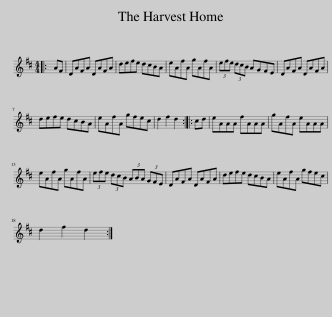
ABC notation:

X:1
L:1/8
M:4/4
I:linebreak $
K:D
V:1 treble
V:1
|: AF | DAFA DAFA | defe dcBA | eAfA gAfA | (3efe (3dcB AGFE | %5
 DAFA DAFA |$ defe dcBA | eAfA gfec | d2 f2 d2 :: cd | %10
 eAAA fAAA | gAfA eAAA |$ eAfA gAfA | (3efe (3dcB (3ABA (3GFE | DAFA DAFA | %15
 defe dcBA | eAfA gfec |$ d2 f2 d2 :| %18
